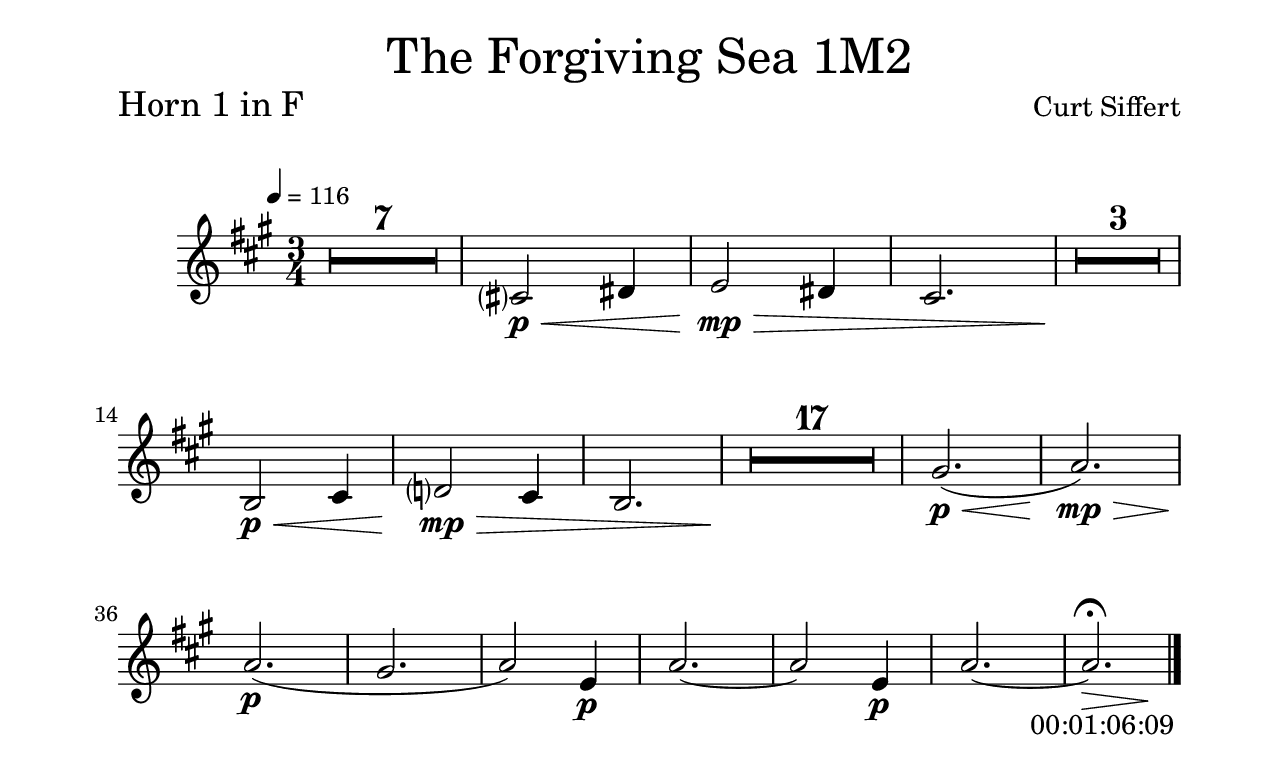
\version "2.24.0"
\include "english.ly"
\include "../lib/parts.ily"

\paper {
	ragged-last-bottom = ##t
}

\header {
	instrument = "Horn 1 in F"
}

\version "2.24.0"
\include "english.ly"

hornOneNotes = \relative c {

	\time 3/4
	\key d \major
	\tag #'score { \clef bass }
	\set tieWaitForNote = ##t

	R2.*7 |
	
	\tag #'part { fs?2\p\< gs4 | }
	\tag #'score { fs2\p\< gs4 | } 
	a2\mp\> gs4 |
	fs2. |
	
	R2.*3\! |

	\tag #'part { \break }

	e2\p\< fs4 |
	g?2\mp\> fs4 | 
	e2. |
	
	R2.*17\! |
	
	cs'2.\p\<( |
	d2.\mp\>) |
	
	\tag #'part { \break }
	
	d2.\p( |
	cs2. |
	d2) a4\p |
	d2. ~ |
	d2 a4\p |
	d2. ~ |
	\tag #'score { \override Script.padding = #1 }
	<< {d2.\fermata } {s4\> s4 s4\!} >>
	
	\bar "|."
	\tag #'part {
		\override Score.RehearsalMark.direction = #DOWN
		\override Score.RehearsalMark.self-alignment-X = #RIGHT  
		\override Score.RehearsalMark.font-size = #0
		\mark "00:01:06:09"			
	}	
}


{ 
	\everyPartScore
	\transpose f c'
	\keepWithTag #'part \hornOneNotes
}	
